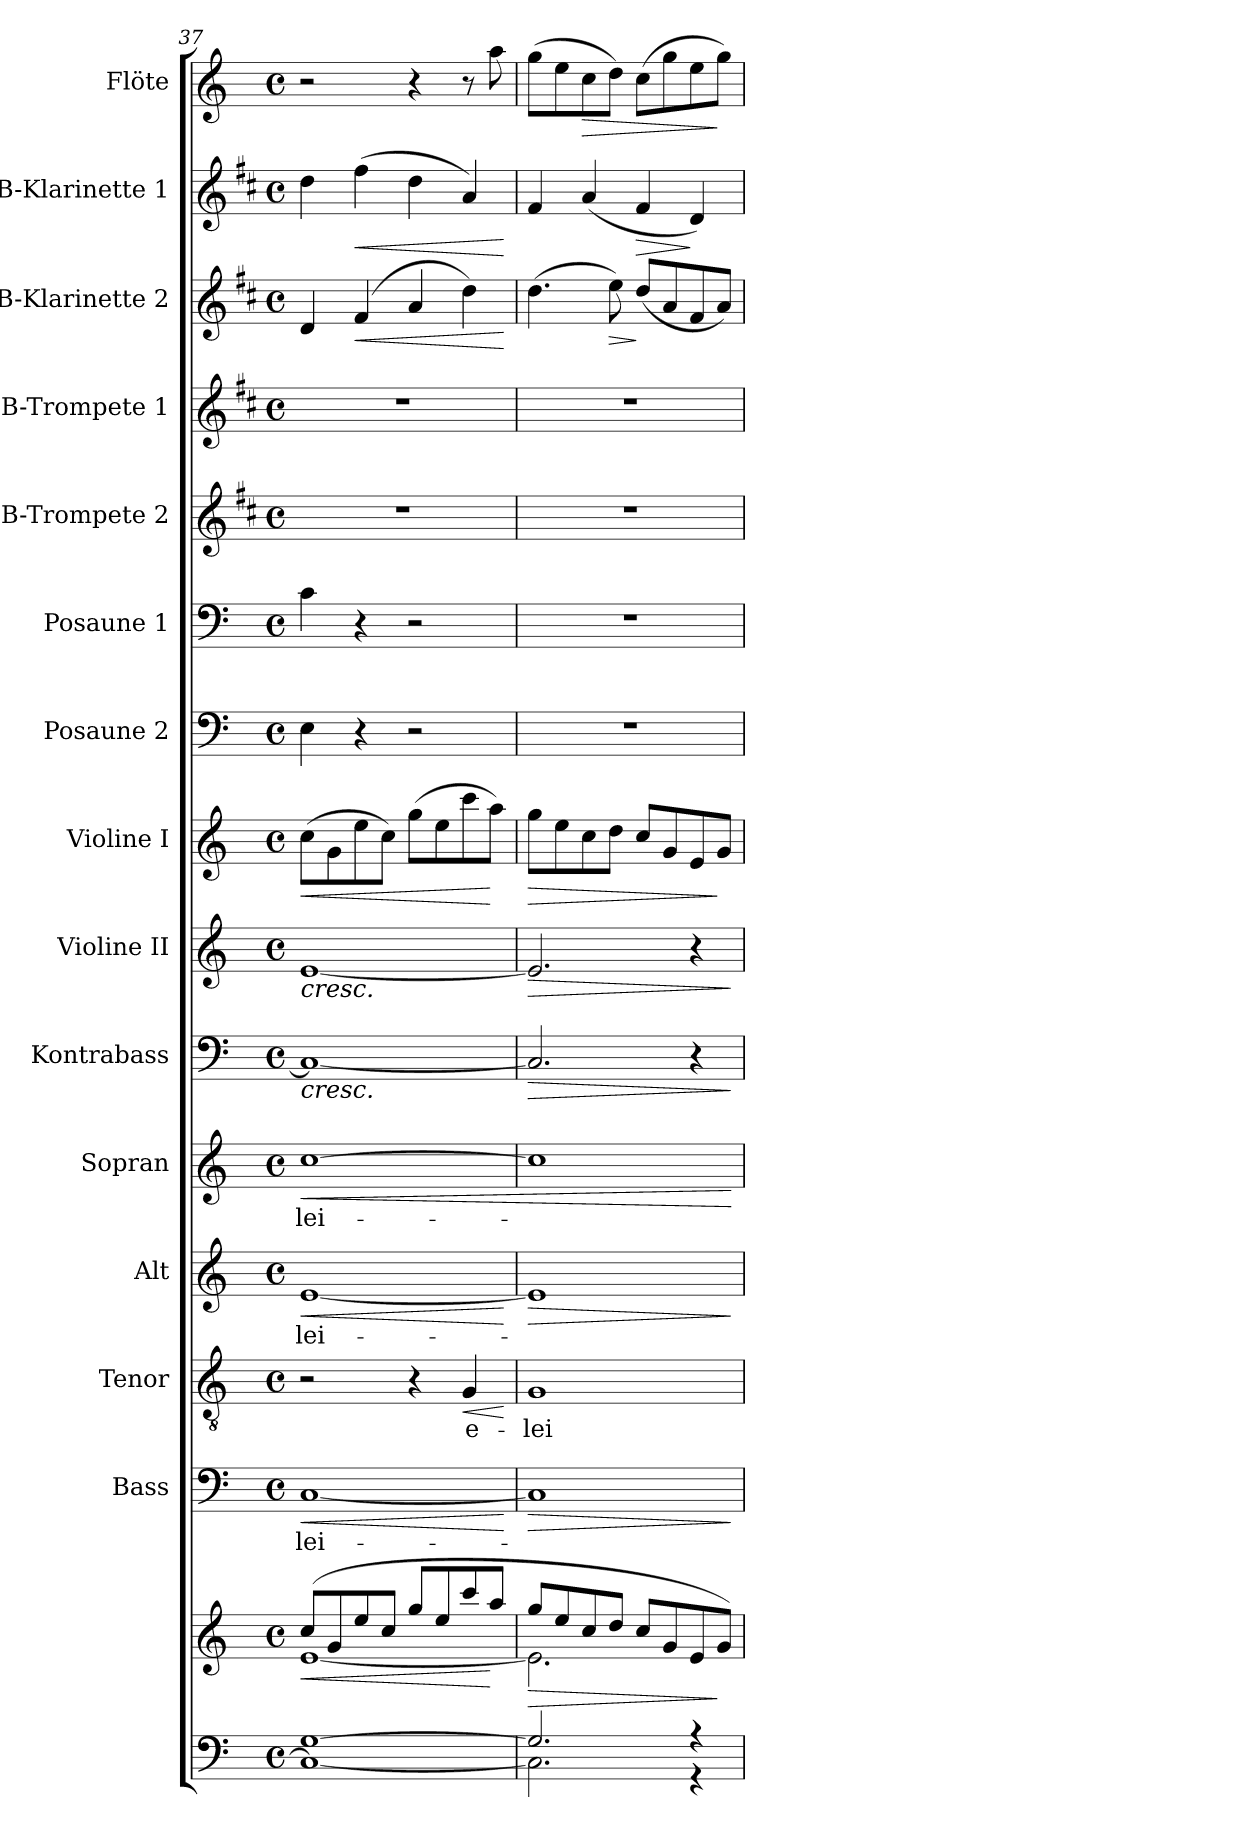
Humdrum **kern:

**kern	**kern	**dynam	**kern	**text	**dynam	**kern	**text	**dynam	**kern	**text	**dynam	**kern	**text	**dynam	**kern	**dynam	**kern	**dynam	**kern	**dynam	**kern	**kern	**kern	**kern	**kern	**dynam	**kern	**dynam	**kern	**dynam
*part15	*part15	*part15	*part14	*part14	*part14	*part13	*part13	*part13	*part12	*part12	*part12	*part11	*part11	*part11	*part10	*part10	*part9	*part9	*part8	*part8	*part7	*part6	*part5	*part4	*part3	*part3	*part2	*part2	*part1	*part1
*staff16	*staff15	*staff15/16	*staff14	*staff14	*staff14	*staff13	*staff13	*staff13	*staff12	*staff12	*staff12	*staff11	*staff11	*staff11	*staff10	*staff10	*staff9	*staff9	*staff8	*staff8	*staff7	*staff6	*staff5	*staff4	*staff3	*staff3	*staff2	*staff2	*staff1	*staff1
*	*	*	*I"Bass	*	*	*I"Tenor	*	*	*I"Alt	*	*	*I"Sopran	*	*	*I"Kontrabass	*	*I"Violine II	*	*I"Violine I	*	*I"Posaune 2	*I"Posaune 1	*I"B-Trompete 2	*I"B-Trompete 1	*I"B-Klarinette 2	*	*I"B-Klarinette 1	*	*I"Flöte	*
*	*	*	*I'B.	*	*	*I'T.	*	*	*I'A.	*	*	*I'S.	*	*	*I'Kb.	*	*I'Vl. II	*	*I'Vl. I	*	*I'Pos. 2	*I'Pos. 1	*I'B Trp. 2	*I'B Trp. 1	*I'B Kl. 2	*	*I'B Kl. 1	*	*I'Fl.	*
*clefF4	*clefG2	*	*clefF4	*	*	*clefGv2	*	*	*clefG2	*	*	*clefG2	*	*	*clefF4	*	*clefG2	*	*clefG2	*	*clefF4	*clefF4	*clefG2	*clefG2	*clefG2	*	*clefG2	*	*clefG2	*
*	*	*	*	*	*	*	*	*	*	*	*	*	*	*	*ITrd7c12	*	*	*	*	*	*	*	*ITrd1c2	*ITrd1c2	*ITrd1c2	*	*ITrd1c2	*	*	*
*k[]	*k[]	*	*k[]	*	*	*k[]	*	*	*k[]	*	*	*k[]	*	*	*k[]	*	*k[]	*	*k[]	*	*k[]	*k[]	*k[]	*k[]	*k[]	*	*k[]	*	*k[]	*
*C:	*C:	*	*C:	*	*	*C:	*	*	*C:	*	*	*C:	*	*	*C:	*	*C:	*	*C:	*	*C:	*C:	*C:	*C:	*C:	*	*C:	*	*C:	*
*M4/4	*M4/4	*	*M4/4	*	*	*M4/4	*	*	*M4/4	*	*	*M4/4	*	*	*M4/4	*	*M4/4	*	*M4/4	*	*M4/4	*M4/4	*M4/4	*M4/4	*M4/4	*	*M4/4	*	*M4/4	*
*met(c)	*met(c)	*	*met(c)	*	*	*met(c)	*	*	*met(c)	*	*	*met(c)	*	*	*met(c)	*	*met(c)	*	*met(c)	*	*met(c)	*met(c)	*met(c)	*met(c)	*met(c)	*	*met(c)	*	*met(c)	*
=37	=37	=37	=37	=37	=37	=37	=37	=37	=37	=37	=37	=37	=37	=37	=37	=37	=37	=37	=37	=37	=37	=37	=37	=37	=37	=37	=37	=37	=37	=37
*^	*	*	*	*	*	*	*	*	*	*	*	*	*	*	*	*	*	*	*	*	*	*	*	*	*	*	*	*	*	*
!	!	!	!LO:HP:b	!	!LO:LY:b	!LO:HP:b	!	!	!	!	!LO:LY:b	!LO:HP:b	!	!LO:LY:b	!LO:HP:b	!	!LO:HP:b	!	!LO:HP:b	!	!LO:HP:b	!	!	!	!	!	!	!	!	!	!
*	*	*^	*	*	*	*	*	*	*	*	*	*	*	*	*	*	*	*	*	*	*	*	*	*	*	*	*	*	*	*	*
[>1G	1C_	(>8cc/L	[<1e	<	[1C	-lei-	<	2r	.	.	[1e	-lei-	<	[1cc	-lei-	<	1CC_	<	[1e	<	(>8cc\L	<	4E\	4c\	1r	1r	4c/	.	4cc\	.	2r	.
.	.	8g/	.	.	.	.	.	.	.	.	.	.	.	.	.	.	.	.	.	.	8g\	.	.	.	.	.	.	.	.	.	.	.
!	!	!	!	!	!	!	!	!	!	!	!	!	!	!	!	!	!	!	!	!	!	!	!	!	!	!	!	!LO:HP:b	!	!LO:HP:b	!	!
.	.	8ee/	.	.	.	.	.	.	.	.	.	.	.	.	.	.	.	.	.	.	8ee\	.	4r	4r	.	.	(4e/	<	(>4ee\	<	.	.
.	.	8cc/J	.	.	.	.	.	.	.	.	.	.	.	.	.	.	.	.	.	.	8cc\J)	.	.	.	.	.	.	.	.	.	.	.
.	.	8gg/L	.	.	.	.	.	4r	.	.	.	.	.	.	.	.	.	.	.	.	(>8gg\L	.	2r	2r	.	.	4g/	.	4cc\	.	4r	.
.	.	8ee/	.	.	.	.	.	.	.	.	.	.	.	.	.	.	.	.	.	.	8ee\	.	.	.	.	.	.	.	.	.	.	.
!	!	!	!	!	!	!	!	!	!LO:LY:b	!LO:HP:b	!	!	!	!	!	!	!	!	!	!	!	!	!	!	!	!	!	!	!	!	!	!
.	.	8ccc/	.	.	.	.	.	4G/	e-	<	.	.	.	.	.	.	.	.	.	.	8ccc\	.	.	.	.	.	4cc\)	.	4g/)	.	8r	.
.	.	8aa/J	.	[	.	.	.	.	.	.	.	.	.	.	.	.	.	.	.	.	8aa\J)	[	.	.	.	.	.	.	.	.	8aa\	.
*v	*v	*	*	*	*	*	*	*	*	*	*	*	*	*	*	*	*	*	*	*	*	*	*	*	*	*	*	*	*	*	*	*
*	*v	*v	*	*	*	*	*	*	*	*	*	*	*	*	*	*	*	*	*	*	*	*	*	*	*	*	*	*	*	*	*
.	.	.	.	.	[	.	.	[	.	.	[	.	.	.	.	.	.	.	.	.	.	.	.	.	.	[	.	[	.	.
=38	=38	=38	=38	=38	=38	=38	=38	=38	=38	=38	=38	=38	=38	=38	=38	=38	=38	=38	=38	=38	=38	=38	=38	=38	=38	=38	=38	=38	=38	=38
*^	*	*	*	*	*	*	*	*	*	*	*	*	*	*	*	*	*	*	*	*	*	*	*	*	*	*	*	*	*	*
!	!	!	!LO:HP:b	!	!	!LO:HP:b	!	!LO:LY:b	!	!	!	!LO:HP:b	!	!	!	!	!LO:HP:b	!	!LO:HP:b	!	!LO:HP:b	!	!	!	!	!	!	!	!	!	!
*	*	*^	*	*	*	*	*	*	*	*	*	*	*	*	*	*	*	*	*	*	*	*	*	*	*	*	*	*	*	*	*
2.G/]	2.C\]	8gg/L	2.e\]	>	1C]	.	>	1G	-lei-	.	1e]	.	>	1cc]	.	.	2.CC/]	>	2.e/]	>	8gg\L	>	1r	1r	1r	1r	(>4.cc\	.	4e/	.	(>8gg\L	.
.	.	8ee/	.	.	.	.	.	.	.	.	.	.	.	.	.	.	.	.	.	.	8ee\	.	.	.	.	.	.	.	.	.	8ee\	.
!	!	!	!	!	!	!	!	!	!	!	!	!	!	!	!	!	!	!	!	!	!	!	!	!	!	!	!	!	!	!	!	!LO:HP:b
.	.	8cc/	.	.	.	.	.	.	.	.	.	.	.	.	.	.	.	.	.	.	8cc\	.	.	.	.	.	.	.	(<4g/	.	8cc\	>
!	!	!	!	!	!	!	!	!	!	!	!	!	!	!	!	!	!	!	!	!	!	!	!	!	!	!	!	!LO:HP:b	!	!	!	!
.	.	8dd/J	.	.	.	.	.	.	.	.	.	.	.	.	.	.	.	.	.	.	8dd\J	.	.	.	.	.	8dd\)	>	.	.	8dd\J)	.
!	!	!	!	!	!	!	!	!	!	!	!	!	!	!	!	!	!	!	!	!	!	!	!	!	!	!	!	!	!	!LO:HP:b	!	!
.	.	8cc/L	.	.	.	.	.	.	.	.	.	.	.	.	.	.	.	.	.	.	8cc/L	.	.	.	.	.	(<8cc/L	]	4e/	>	(>8cc\L	.
.	.	8g/	.	.	.	.	.	.	.	.	.	.	.	.	.	.	.	.	.	.	8g/	.	.	.	.	.	8g/	.	.	.	8gg\	.
4r	4r	8e/	4ryy	.	.	.	.	.	.	.	.	.	.	.	.	.	4r	[	4r	[	8e/	.	.	.	.	.	8e/	.	4c/)	]	8ee\	.
.	.	8g/J)	.	]	.	.	.	.	.	.	.	.	.	.	.	.	.	.	.	.	8g/J	]	.	.	.	.	8g/J)	.	.	.	8gg\J)	]
*v	*v	*	*	*	*	*	*	*	*	*	*	*	*	*	*	*	*	*	*	*	*	*	*	*	*	*	*	*	*	*	*	*
*	*v	*v	*	*	*	*	*	*	*	*	*	*	*	*	*	*	*	*	*	*	*	*	*	*	*	*	*	*	*	*	*
.	.	.	.	.	]	.	.	.	.	.	]	.	.	[	.	]	.	]	.	.	.	.	.	.	.	.	.	.	.	.
=	=	=	=	=	=	=	=	=	=	=	=	=	=	=	=	=	=	=	=	=	=	=	=	=	=	=	=	=	=	=
*-	*-	*-	*-	*-	*-	*-	*-	*-	*-	*-	*-	*-	*-	*-	*-	*-	*-	*-	*-	*-	*-	*-	*-	*-	*-	*-	*-	*-	*-	*-
